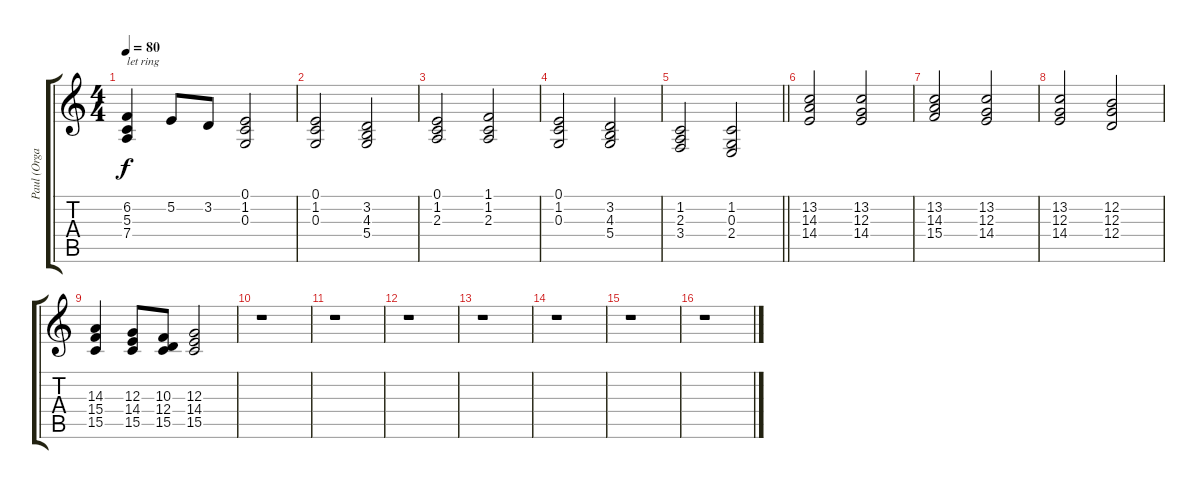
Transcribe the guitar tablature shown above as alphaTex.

\track ("Paul (Organ Double Over)" "Paul (Orga") {instrument drawbarorgan}
\staff {score tabs}
\tuning (E4 B3 G3 D3 A2 C2) {hide}
\ts (4 4)
\tempo 80
\clef g2
\ks c
(6.2 5.3 7.4).4{txt "let ring" dy f} 5.2.8 3.2.8 (0.1 1.2 0.3).2 |
(0.1 1.2 0.3).2 (3.2 4.3 5.4).2 |
(0.1 1.2 2.3).2 (1.1 1.2 2.3).2 |
(0.1 1.2 0.3).2 (3.2 4.3 5.4).2 |
\barLineRight lightlight
(1.2 2.3 3.4).2 (1.2 0.3 2.4).2 |
(13.2 14.3 14.4).2 (13.2 12.3 14.4).2 |
(13.2 14.3 15.4).2 (13.2 12.3 14.4).2 |
(13.2 12.3 14.4).2 (12.2 12.3 12.4).2 |
(14.3 15.4 15.5).4 (12.3 14.4 15.5).8 (10.3 12.4 15.5).8 (12.3 14.4 15.5).2 |
r.1 |
r.1 |
r.1 |
r.1 |
r.1 |
r.1 |
r.1
